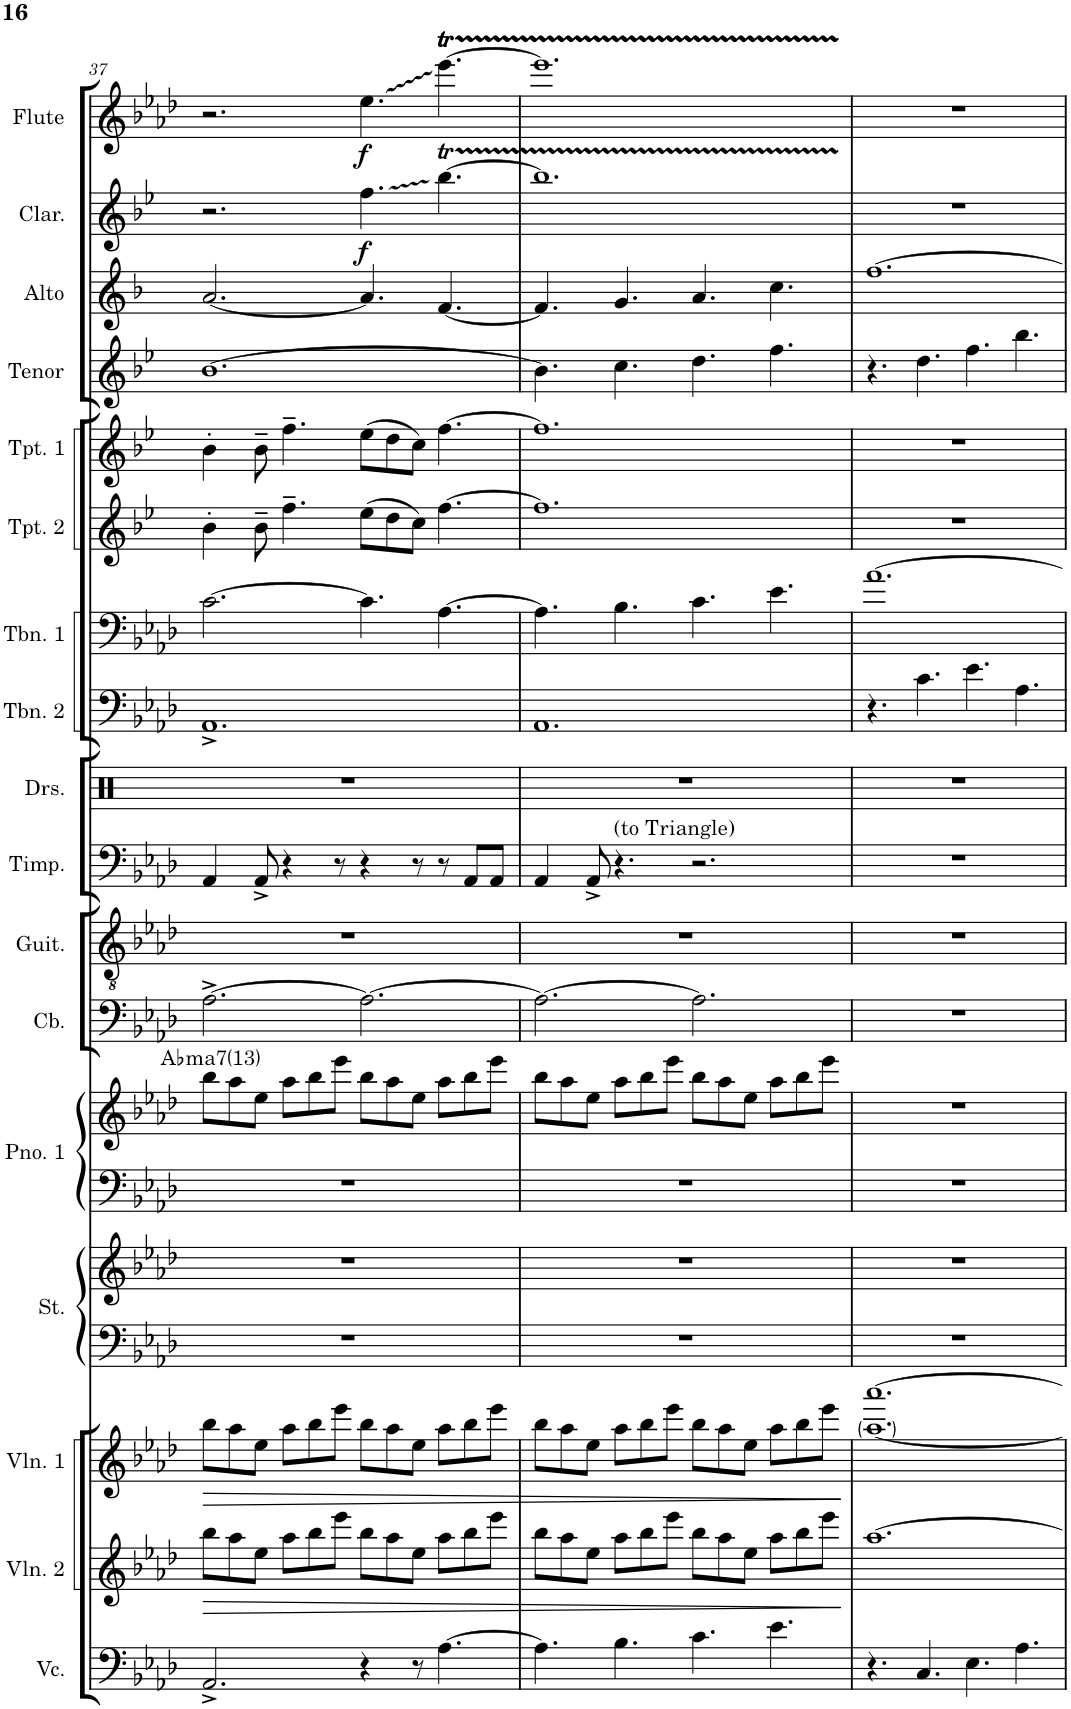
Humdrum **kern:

**kern	**kern	**dynam	**kern	**dynam	**kern	**kern	**kern	**kern	**harte	**kern	**kern	**kern	**kern	**kern	**kern	**kern	**kern	**kern	**kern	**kern	**dynam	**kern	**dynam
*part17	*part16	*part16	*part15	*part15	*part14	*part14	*part13	*part13	*part13	*part12	*part11	*part10	*part9	*part8	*part7	*part6	*part5	*part4	*part3	*part2	*part2	*part1	*part1
*staff19	*staff18	*staff18	*staff17	*staff17	*staff16	*staff15	*staff14	*staff13	*	*staff12	*staff11	*staff10	*staff9	*staff8	*staff7	*staff6	*staff5	*staff4	*staff3	*staff2	*staff2	*staff1	*staff1
*I"Violoncello	*I"Violin 2	*	*I"Violin 1	*	*I"Piano 2	*	*I"Piano 1	*	*	*I"Bass	*I"Guitar	*I"Percussion	*I"Drumset	*I"Trombone 2	*I"Trombone 1	*I"Trumpet 2	*I"Trumpet 1	*I"REED 4 (Tenor Sax)	*I"REED 3 (Alto Sax, Flute)	*I"REED 2 (Clarinet)	*	*I"REED 1 (Flute, Bari Sax)	*
*I'Vc.	*I'Vln. 2	*	*I'Vln. 1	*	*I'Pno. 2	*	*I'Pno. 1	*	*	*I'Bass	*I'Guit.	*I'Perc.	*I'Drs.	*I'Tbn. 2	*I'Tbn. 1	*I'Tpt. 2	*I'Tpt. 1	*I'Tenor	*I'Alto	*I'Clar.	*	*I'Flute	*
!!LO:PB:g=z
*clefF4	*clefG2	*	*clefG2	*	*clefF4	*clefG2	*clefF4	*clefG2	*	*clefF4	*clefGv2	*clefF4	*clefX	*clefF4	*clefF4	*clefG2	*clefG2	*clefG2	*clefG2	*clefG2	*	*clefG2	*
*	*	*	*	*	*	*	*	*	*	*Trd7c12	*	*	*	*	*	*Trd1c2	*Trd1c2	*Trd8c14	*Trd5c9	*Trd1c2	*	*	*
*k[b-e-a-d-]	*k[b-e-a-d-]	*	*k[b-e-a-d-]	*	*k[b-e-a-d-]	*k[b-e-a-d-]	*k[b-e-a-d-]	*k[b-e-a-d-]	*	*k[b-e-a-d-]	*k[b-e-a-d-]	*k[b-e-a-d-]	*k[]	*k[b-e-a-d-]	*k[b-e-a-d-]	*k[b-e-]	*k[b-e-]	*k[b-e-]	*k[b-]	*k[b-e-]	*	*k[b-e-a-d-]	*
*M12/8	*M12/8	*	*M12/8	*	*M12/8	*M12/8	*M12/8	*M12/8	*	*M12/8	*M12/8	*M12/8	*M12/8	*M12/8	*M12/8	*M12/8	*M12/8	*M12/8	*M12/8	*M12/8	*	*M12/8	*
=37	=37	=37	=37	=37	=37	=37	=37	=37	=37	=37	=37	=37	=37	=37	=37	=37	=37	=37	=37	=37	=37	=37	=37
!	!	!LO:HP:b	!	!LO:HP:b	!	!	!	!	!LO:H:kt=ma7	!	!	!	!	!	!	!	!	!	!	!	!	!	!
2.AA-^/	8bb-\L	>	8bb-\L	>	1.r	1.r	1.r	8bb-\L	Ab:maj7(13)	[2.A-^\	1.r	4RAA/	1.r	1.AA-^	[2.c\	4b-'\	4b-'\	[1.b-	[2.a/	2.r	.	2.r	.
.	8aa-\	.	8aa-\	.	.	.	.	8aa-\	.	.	.	.	.	.	.	.	.	.	.	.	.	.	.
.	8ee-\J	.	8ee-\J	.	.	.	.	8ee-\J	.	.	.	8RAA^/	.	.	.	8b-~\	8b-~\	.	.	.	.	.	.
.	8aa-\L	.	8aa-\L	.	.	.	.	8aa-\L	.	.	.	4r	.	.	.	4.ff~\	4.ff~\	.	.	.	.	.	.
.	8bb-\	.	8bb-\	.	.	.	.	8bb-\	.	.	.	.	.	.	.	.	.	.	.	.	.	.	.
.	8eee-\J	.	8eee-\J	.	.	.	.	8eee-\J	.	.	.	8r	.	.	.	.	.	.	.	.	.	.	.
!	!	!	!	!	!	!	!	!	!	!	!	!	!	!	!	!	!	!	!	!	!LO:DY:b	!	!LO:DY:b
4r	8bb-\L	.	8bb-\L	.	.	.	.	8bb-\L	.	2.A-\_	.	4r	.	.	4.c\]	(8ee-\L	(8ee-\L	.	4.a/]	4.ff\	f	4.ee-\	f
.	8aa-\	.	8aa-\	.	.	.	.	8aa-\	.	.	.	.	.	.	.	8dd\	8dd\	.	.	.	.	.	.
8r	8ee-\J	.	8ee-\J	.	.	.	.	8ee-\J	.	.	.	8r	.	.	.	8cc\J)	8cc\J)	.	.	.	.	.	.
[4.A-\	8aa-\L	.	8aa-\L	.	.	.	.	8aa-\L	.	.	.	8r	.	.	[4.A-\	[4.ff\	[4.ff\	.	[4.f/	[4.bb-T\	.	[4.eee-T\	.
.	8bb-\	.	8bb-\	.	.	.	.	8bb-\	.	.	.	8RAA/L	.	.	.	.	.	.	.	.	.	.	.
.	8eee-\J	.	8eee-\J	.	.	.	.	8eee-\J	.	.	.	8RAA/J	.	.	.	.	.	.	.	.	.	.	.
=38	=38	=38	=38	=38	=38	=38	=38	=38	=38	=38	=38	=38	=38	=38	=38	=38	=38	=38	=38	=38	=38	=38	=38
4.A-\]	8bb-\L	.	8bb-\L	.	1.r	1.r	1.r	8bb-\L	.	2.A-\_	1.r	4RAA/	1.r	1.AA-	4.A-\]	1.ff]	1.ff]	4.b-\]	4.f/]	1.bb-TTT]	.	1.eee-TTT]	.
.	8aa-\	.	8aa-\	.	.	.	.	8aa-\	.	.	.	.	.	.	.	.	.	.	.	.	.	.	.
.	8ee-\J	.	8ee-\J	.	.	.	.	8ee-\J	.	.	.	8RAA^/	.	.	.	.	.	.	.	.	.	.	.
!	!	!	!	!	!	!	!	!	!	!	!	!LO:TX:a:t=(to Triangle)	!	!	!	!	!	!	!	!	!	!	!
4.B-\	8aa-\L	.	8aa-\L	.	.	.	.	8aa-\L	.	.	.	4.r	.	.	4.B-\	.	.	4.cc\	4.g/	.	.	.	.
.	8bb-\	.	8bb-\	.	.	.	.	8bb-\	.	.	.	.	.	.	.	.	.	.	.	.	.	.	.
.	8eee-\J	.	8eee-\J	.	.	.	.	8eee-\J	.	.	.	.	.	.	.	.	.	.	.	.	.	.	.
4.c\	8bb-\L	.	8bb-\L	.	.	.	.	8bb-\L	.	2.A-\]	.	2.r	.	.	4.c\	.	.	4.dd\	4.a/	.	.	.	.
.	8aa-\	.	8aa-\	.	.	.	.	8aa-\	.	.	.	.	.	.	.	.	.	.	.	.	.	.	.
.	8ee-\J	.	8ee-\J	.	.	.	.	8ee-\J	.	.	.	.	.	.	.	.	.	.	.	.	.	.	.
4.e-\	8aa-\L	.	8aa-\L	.	.	.	.	8aa-\L	.	.	.	.	.	.	4.e-\	.	.	4.ff\	4.cc\	.	.	.	.
.	8bb-\	.	8bb-\	.	.	.	.	8bb-\	.	.	.	.	.	.	.	.	.	.	.	.	.	.	.
.	8eee-\J	.	8eee-\J	.	.	.	.	8eee-\J	.	.	.	.	.	.	.	.	.	.	.	.	.	.	.
.	.	]	.	]	.	.	.	.	.	.	.	.	.	.	.	.	.	.	.	.	.	.	.
=39	=39	=39	=39	=39	=39	=39	=39	=39	=39	=39	=39	=39	=39	=39	=39	=39	=39	=39	=39	=39	=39	=39	=39
4.r	[1.aa-	.	[1.aa- [1.aaa-	.	1.r	1.r	1.r	1.r	.	1.r	1.r	1.r	1.r	4.r	[1.a-	1.r	1.r	4.r	[1.ff	1.r	.	1.r	.
4.C/	.	.	.	.	.	.	.	.	.	.	.	.	.	4.c\	.	.	.	4.dd\	.	.	.	.	.
4.E-\	.	.	.	.	.	.	.	.	.	.	.	.	.	4.e-\	.	.	.	4.ff\	.	.	.	.	.
4.A-\	.	.	.	.	.	.	.	.	.	.	.	.	.	4.A-\	.	.	.	4.bb-\	.	.	.	.	.
=	=	=	=	=	=	=	=	=	=	=	=	=	=	=	=	=	=	=	=	=	=	=	=
*-	*-	*-	*-	*-	*-	*-	*-	*-	*-	*-	*-	*-	*-	*-	*-	*-	*-	*-	*-	*-	*-	*-	*-
